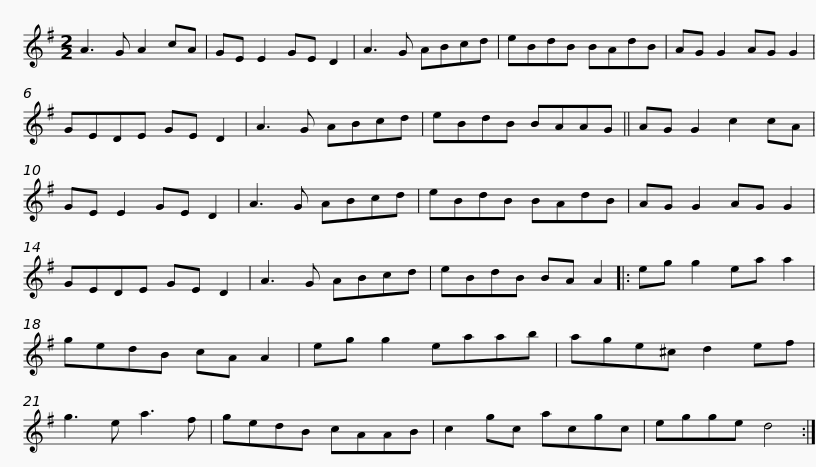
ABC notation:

X:1
L:1/8
M:2/2
I:linebreak $
K:G
V:1 treble
V:1
 A3 G A2 cA | GE E2 GE D2 | A3 G ABcd | eBdB BAdB | AG G2 AG G2 | %5
 GEDE GE D2 |$ A3 G ABcd | eBdB BAAG || AG G2 c2 cA | GE E2 GE D2 | %10
 A3 G ABcd | eBdB BAdB |$ AG G2 AG G2 | GEDE GE D2 | A3 G ABcd | %15
 eBdB BA A2 |: eg g2 ea a2 | gedB cA A2 |$ eg g2 eaab | age^c d2 ef | %20
 g3 e a3 f | gedB cAAB | c2 gc acgc | egge d4 :| %24
